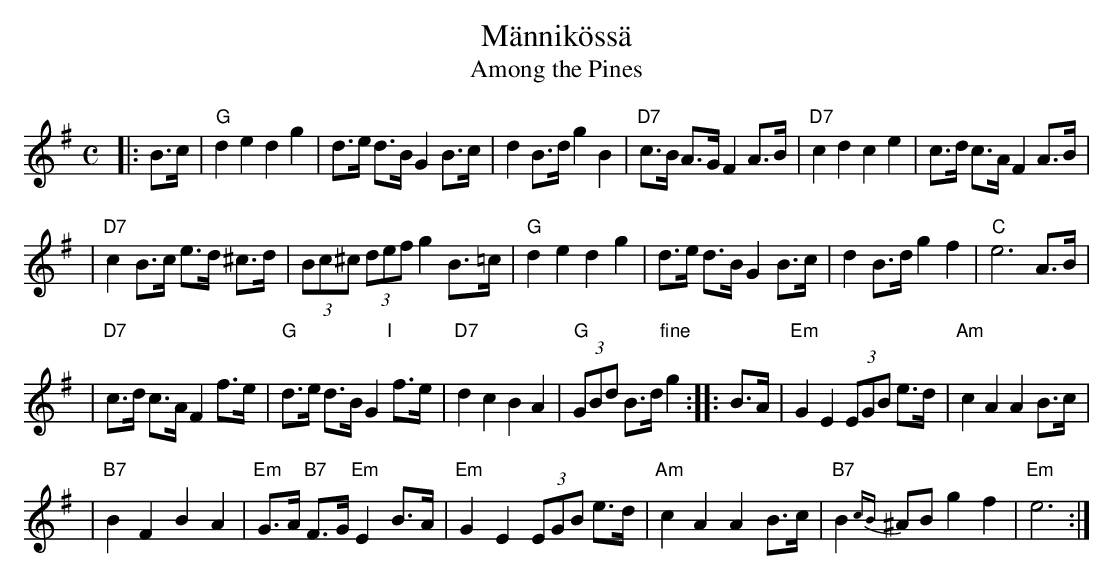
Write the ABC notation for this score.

X:1
T: M\"annik\"oss\"a
T: Among the Pines
M: C
L: 1/8
K: G
|: B>c \
| "G"d2 e2 d2 g2 \
| d>e d>B G2 B>c \
| d2 B>d g2 B2 \
| "D7"c>B A>G F2 A>B \
| "D7"c2 d2 c2 e2 \
| c>d c>A F2 A>B |
| "D7"c2 B>c e>d ^c>d \
| (3Bc^c (3def g2 B>=c \
| "G"d2 e2 d2 g2 \
| d>e d>B G2 B>c \
| d2 B>d g2 f2 \
| "C"e6 A>B |
| "D7"c>d c>A F2 f>e \
| "G"d>e d>B G2 "I"[|]f>e \
| "D7"d2 c2 B2 A2 \
| "G"(3GBd B>d "fine"g2 \
:: B>A \
| "Em"G2 E2 (3EGB e>d \
| "Am"c2 A2 A2 B>c |
| "B7"B2 F2 B2 A2 \
| "Em"G>A "B7"F>G "Em"E2 B>A \
| "Em"G2 E2 (3EGB e>d \
| "Am"c2 A2 A2 B>c \
| "B7"B2 {cB}^AB g2 f2 \
| "Em"e6 :|
